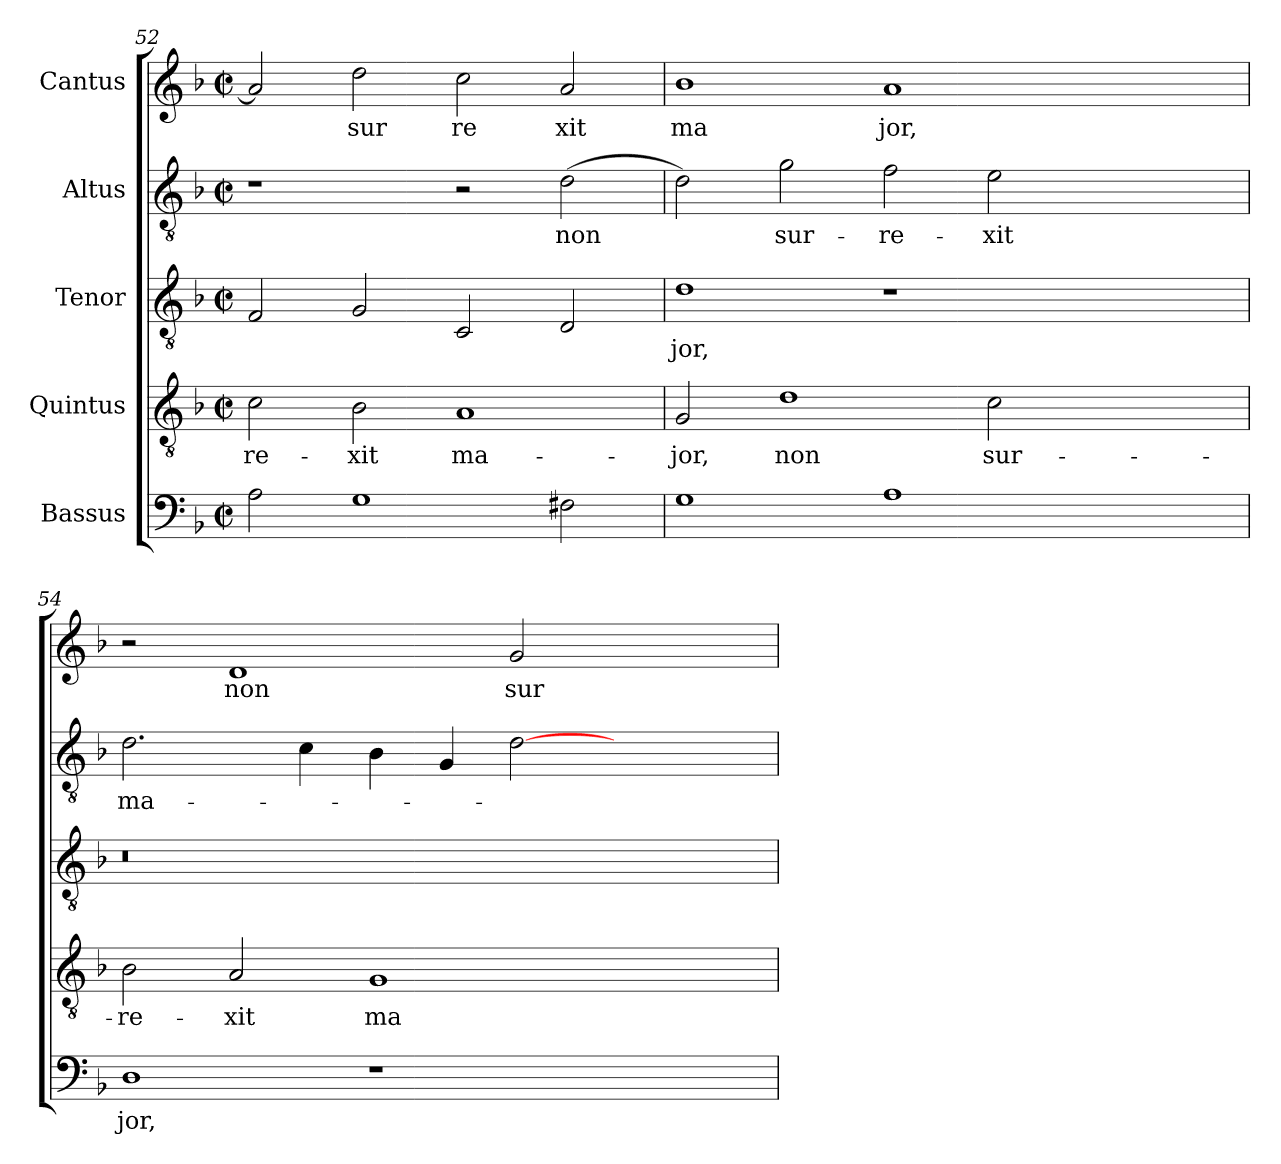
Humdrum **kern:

**kern	**text	**kern	**text	**kern	**text	**kern	**text	**kern	**text
*part5	*part5	*part4	*part4	*part3	*part3	*part2	*part2	*part1	*part1
*staff5	*staff5	*staff4	*staff4	*staff3	*staff3	*staff2	*staff2	*staff1	*staff1
*I"Bassus	*	*I"Quintus	*	*I"Tenor	*	*I"Altus	*	*I"Cantus	*
*clefF4	*	*clefGv2	*	*clefGv2	*	*clefGv2	*	*clefG2	*
*k[b-]	*	*k[b-]	*	*k[b-]	*	*k[b-]	*	*k[b-]	*
*F:	*	*F:	*	*F:	*	*F:	*	*F:	*
*M2/2	*	*M2/2	*	*M2/2	*	*M2/2	*	*M2/2	*
*met(c|)	*	*met(c|)	*	*met(c|)	*	*met(c|)	*	*met(c|)	*
=52	=52	=52	=52	=52	=52	=52	=52	=52	=52
!	!	!	!LO:LY:b:cj	!	!	!	!	!	!
2A\	.	2c\	-re-	2F/	.	1r	.	2a/]	.
!	!	!	!LO:LY:b:cj	!	!	!	!	!	!LO:LY:b:cj
1G	.	2B-\	-xit	2G/	.	.	.	2dd\	sur
!	!	!	!LO:LY:b:cj	!	!	!	!	!	!LO:LY:b:cj
.	.	1A	ma-	2C/	.	2r	.	2cc\	re
!	!	!	!	!	!	!	!LO:LY:b	!	!LO:LY:b:cj
2F#\	.	.	.	2D/	.	(>2d\	non	2a/	xit
=53	=53	=53	=53	=53	=53	=53	=53	=53	=53
!	!	!	!LO:LY:b:cj	!	!LO:LY:b:cj	!	!	!	!LO:LY:b:cj
1G	.	2G/	-jor,	1d	-jor,	2d\)	.	1b-	ma
!	!	!	!LO:LY:b:cj	!	!	!	!LO:LY:b:cj	!	!
.	.	1d	non	.	.	2g\	sur-	.	.
!	!	!	!	!LO:N:vis=1	!	!	!LO:LY:b:cj	!	!LO:LY:b:cj
1A	.	.	.	0r	.	2f\	-re-	1a	jor,
!	!	!	!LO:LY:b:cj	!	!	!	!LO:LY:b:cj	!	!
.	.	2c\	sur-	.	.	2e\	-xit	.	.
1ryy	.	1ryy	.	.	.	1ryy	.	1ryy	.
=54	=54	=54	=54	=54	=54	=54	=54	=54	=54
!	!LO:LY:b:cj	!	!LO:LY:b:cj	!	!	!	!LO:LY:b	!	!
1D	-jor,	2B-\	-re-	0r	.	2.d\	ma-	2r	.
!	!	!	!LO:LY:b:cj	!	!	!	!	!	!LO:LY:b:cj
.	.	2A/	-xit	.	.	.	.	1d	non
.	.	.	.	.	.	4c\	.	.	.
!LO:N:vis=1	!	!	!LO:LY:b:cj	!	!	!	!	!	!
0r	.	1G	ma-	.	.	4B-\	.	.	.
.	.	.	.	.	.	4G/	.	.	.
!	!	!	!	!	!	!	!	!	!LO:LY:b:cj
.	.	.	.	.	.	[>2d\	.	2g/	sur
.	.	1ryy	.	1ryy	.	1ryy	.	1ryy	.
=	=	=	=	=	=	=	=	=	=
*-	*-	*-	*-	*-	*-	*-	*-	*-	*-
